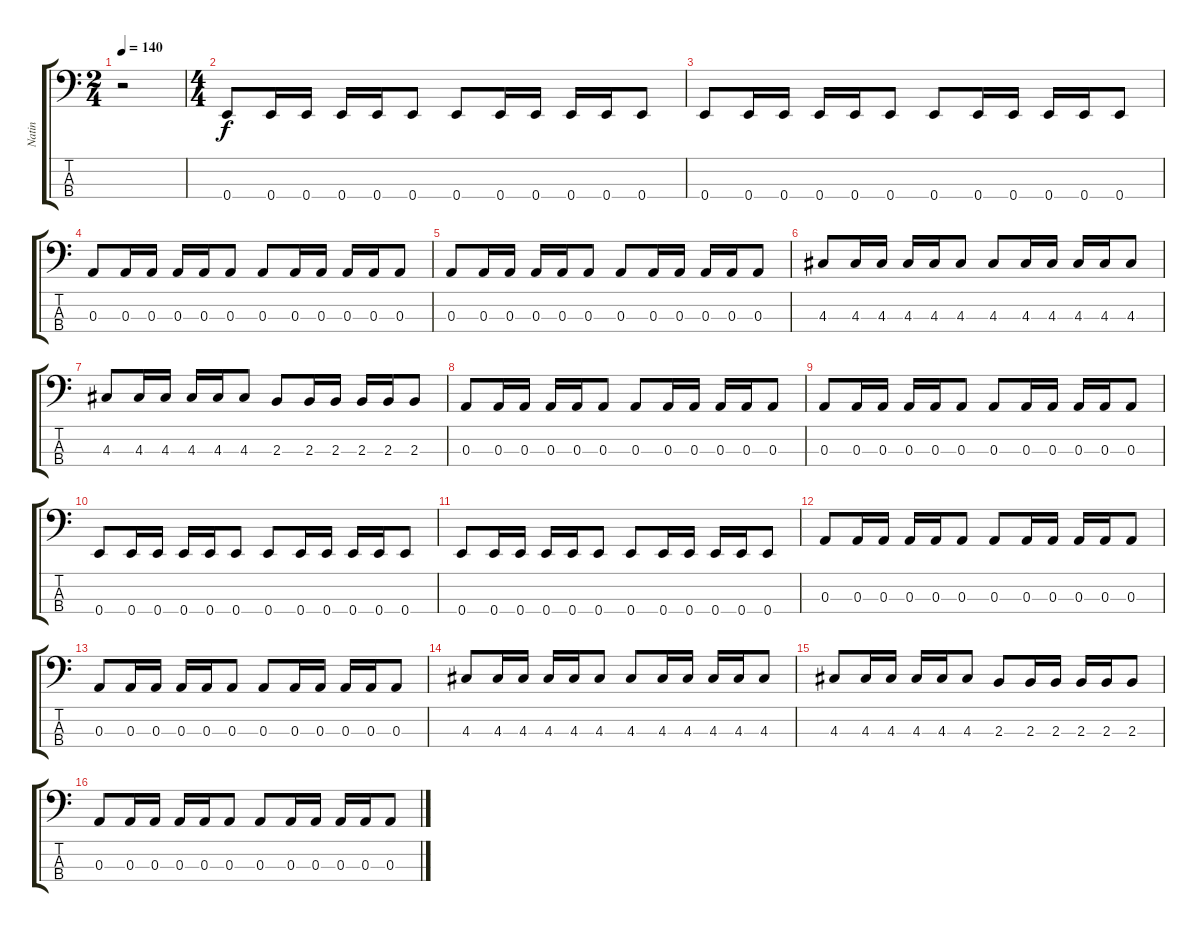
\track ("Natin" "Natin") {instrument slapbass2}
\staff {score tabs}
\tuning (G2 D2 A1 E1) {hide}
\ts (2 4)
\tempo 140
\clef f4
\ks c
r.2{dy f instrument slapbass2} |
\ts (4 4)
0.4.8 0.4.16 0.4.16 0.4.16 0.4.16 0.4.8 0.4.8 0.4.16 0.4.16 0.4.16 0.4.16 0.4.8 |
0.4.8 0.4.16 0.4.16 0.4.16 0.4.16 0.4.8 0.4.8 0.4.16 0.4.16 0.4.16 0.4.16 0.4.8 |
0.3.8 0.3.16 0.3.16 0.3.16 0.3.16 0.3.8 0.3.8 0.3.16 0.3.16 0.3.16 0.3.16 0.3.8 |
0.3.8 0.3.16 0.3.16 0.3.16 0.3.16 0.3.8 0.3.8 0.3.16 0.3.16 0.3.16 0.3.16 0.3.8 |
4.3.8 4.3.16 4.3.16 4.3.16 4.3.16 4.3.8 4.3.8 4.3.16 4.3.16 4.3.16 4.3.16 4.3.8 |
4.3.8 4.3.16 4.3.16 4.3.16 4.3.16 4.3.8 2.3.8 2.3.16 2.3.16 2.3.16 2.3.16 2.3.8 |
0.3.8 0.3.16 0.3.16 0.3.16 0.3.16 0.3.8 0.3.8 0.3.16 0.3.16 0.3.16 0.3.16 0.3.8 |
0.3.8 0.3.16 0.3.16 0.3.16 0.3.16 0.3.8 0.3.8 0.3.16 0.3.16 0.3.16 0.3.16 0.3.8 |
0.4.8 0.4.16 0.4.16 0.4.16 0.4.16 0.4.8 0.4.8 0.4.16 0.4.16 0.4.16 0.4.16 0.4.8 |
0.4.8 0.4.16 0.4.16 0.4.16 0.4.16 0.4.8 0.4.8 0.4.16 0.4.16 0.4.16 0.4.16 0.4.8 |
0.3.8 0.3.16 0.3.16 0.3.16 0.3.16 0.3.8 0.3.8 0.3.16 0.3.16 0.3.16 0.3.16 0.3.8 |
0.3.8 0.3.16 0.3.16 0.3.16 0.3.16 0.3.8 0.3.8 0.3.16 0.3.16 0.3.16 0.3.16 0.3.8 |
4.3.8 4.3.16 4.3.16 4.3.16 4.3.16 4.3.8 4.3.8 4.3.16 4.3.16 4.3.16 4.3.16 4.3.8 |
4.3.8 4.3.16 4.3.16 4.3.16 4.3.16 4.3.8 2.3.8 2.3.16 2.3.16 2.3.16 2.3.16 2.3.8 |
0.3.8 0.3.16 0.3.16 0.3.16 0.3.16 0.3.8 0.3.8 0.3.16 0.3.16 0.3.16 0.3.16 0.3.8
